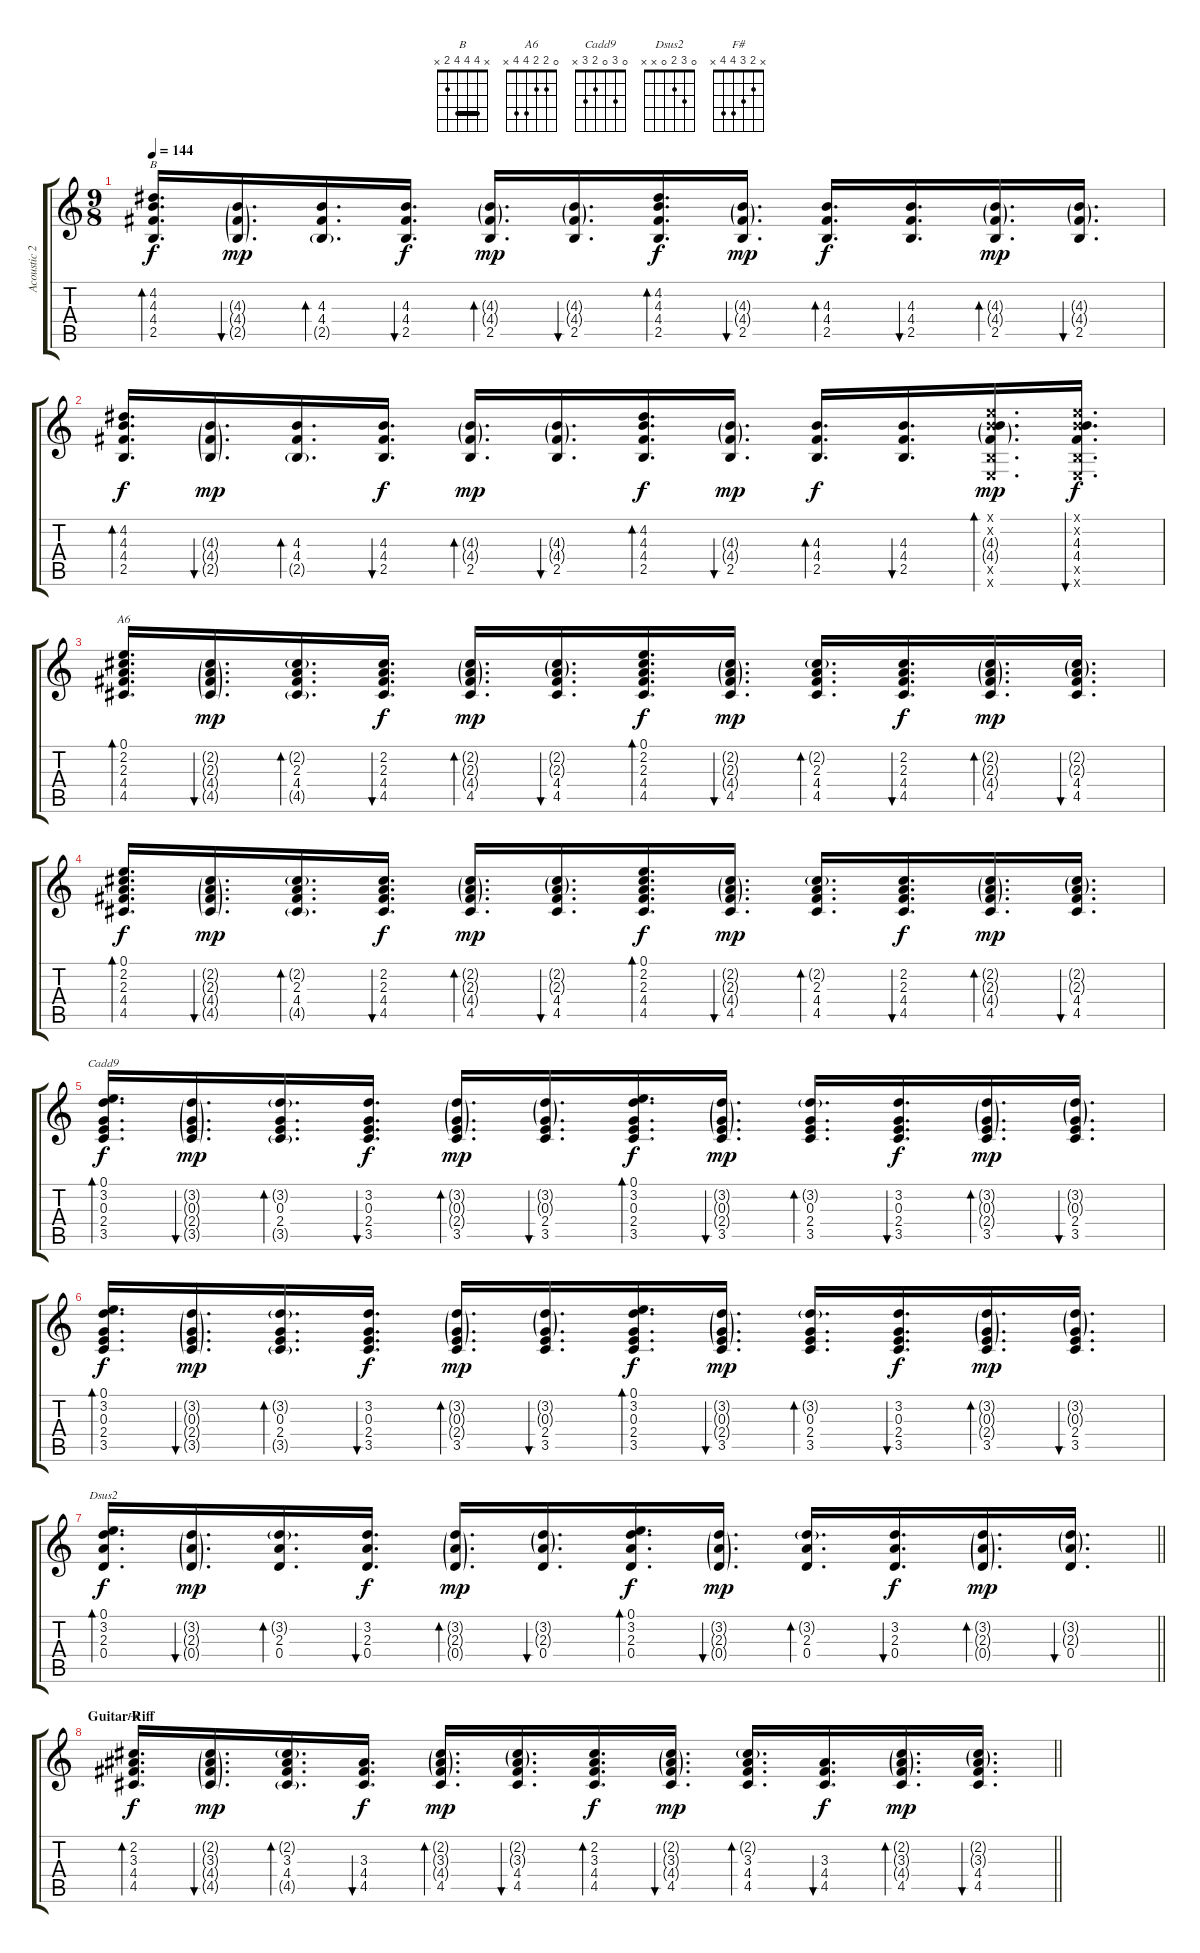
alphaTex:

\track ("Acoustic 2 (Dub) (MIDI!)" "Acoustic 2") {instrument acousticguitarsteel}
\staff {score tabs}
\tuning (E4 B3 G3 D3 A2 E2) {hide}
\chord ("B" x 4 4 4 2 x) {barre 4}
\chord ("A6" 0 2 2 4 4 x)
\chord ("Cadd9" 0 3 0 2 3 x)
\chord ("Dsus2" 0 3 2 0 x x)
\chord ("F#" x 2 3 4 4 x)
\ts (9 8)
\tempo 144
\clef g2
\ks c
(4.2 4.3 4.4 2.5).16{d bd 60 ch "B" dy f} (4.3{g} 4.4{g} 2.5{g}).16{d bu 60 dy mp} (4.3 4.4 2.5{g}).16{d bd 60} (4.3 4.4 2.5).16{d bu 60 dy f} (4.3{g} 4.4{g} 2.5).16{d bd 60 dy mp} (4.3{g} 4.4{g} 2.5).16{d bu 60} (4.2 4.3 4.4 2.5).16{d bd 60 dy f} (4.3{g} 4.4{g} 2.5).16{d bu 60 dy mp} (4.3 4.4 2.5).16{d bd 60 dy f} (4.3 4.4 2.5).16{d bu 60} (4.3{g} 4.4{g} 2.5).16{d bd 60 dy mp} (4.3{g} 4.4{g} 2.5).16{d bu 60} |
(4.2 4.3 4.4 2.5).16{d bd 60 dy f} (4.3{g} 4.4{g} 2.5{g}).16{d bu 60 dy mp} (4.3 4.4 2.5{g}).16{d bd 60} (4.3 4.4 2.5).16{d bu 60 dy f} (4.3{g} 4.4{g} 2.5).16{d bd 60 dy mp} (4.3{g} 4.4{g} 2.5).16{d bu 60} (4.2 4.3 4.4 2.5).16{d bd 60 dy f} (4.3{g} 4.4{g} 2.5).16{d bu 60 dy mp} (4.3 4.4 2.5).16{d bd 60 dy f} (4.3 4.4 2.5).16{d bu 60} (0.1{x} 0.2{x} 4.3{g} 4.4{g} 2.5{x} 0.6{x}).16{d bd 60 dy mp} (0.1{x} 0.2{x} 4.3 4.4 2.5{x} 0.6{x}).16{d bu 60 dy f} |
(0.1 2.2 2.3 4.4 4.5).16{d bd 60 ch "A6"} (2.2{g} 2.3{g} 4.4{g} 4.5{g}).16{d bu 60 dy mp} (2.2{g} 2.3 4.4 4.5{g}).16{d bd 60} (2.2 2.3 4.4 4.5).16{d bu 60 dy f} (2.2{g} 2.3{g} 4.4{g} 4.5).16{d bd 60 dy mp} (2.2{g} 2.3{g} 4.4 4.5).16{d bu 60} (0.1 2.2 2.3 4.4 4.5).16{d bd 60 dy f} (2.2{g} 2.3{g} 4.4{g} 4.5).16{d bu 60 dy mp} (2.2{g} 2.3 4.4 4.5).16{d bd 60} (2.2 2.3 4.4 4.5).16{d bu 60 dy f} (2.2{g} 2.3{g} 4.4{g} 4.5).16{d bd 60 dy mp} (2.2{g} 2.3{g} 4.4 4.5).16{d bu 60} |
(0.1 2.2 2.3 4.4 4.5).16{d bd 60 dy f} (2.2{g} 2.3{g} 4.4{g} 4.5{g}).16{d bu 60 dy mp} (2.2{g} 2.3 4.4 4.5{g}).16{d bd 60} (2.2 2.3 4.4 4.5).16{d bu 60 dy f} (2.2{g} 2.3{g} 4.4{g} 4.5).16{d bd 60 dy mp} (2.2{g} 2.3{g} 4.4 4.5).16{d bu 60} (0.1 2.2 2.3 4.4 4.5).16{d bd 60 dy f} (2.2{g} 2.3{g} 4.4{g} 4.5).16{d bu 60 dy mp} (2.2{g} 2.3 4.4 4.5).16{d bd 60} (2.2 2.3 4.4 4.5).16{d bu 60 dy f} (2.2{g} 2.3{g} 4.4{g} 4.5).16{d bd 60 dy mp} (2.2{g} 2.3{g} 4.4 4.5).16{d bu 60} |
(0.1 3.2 0.3 2.4 3.5).16{d bd 60 ch "Cadd9" dy f} (3.2{g} 0.3{g} 2.4{g} 3.5{g}).16{d bu 60 dy mp} (3.2{g} 0.3 2.4 3.5{g}).16{d bd 60} (3.2 0.3 2.4 3.5).16{d bu 60 dy f} (3.2{g} 0.3{g} 2.4{g} 3.5).16{d bd 60 dy mp} (3.2{g} 0.3{g} 2.4 3.5).16{d bu 60} (0.1 3.2 0.3 2.4 3.5).16{d bd 60 dy f} (3.2{g} 0.3{g} 2.4{g} 3.5).16{d bu 60 dy mp} (3.2{g} 0.3 2.4 3.5).16{d bd 60} (3.2 0.3 2.4 3.5).16{d bu 60 dy f} (3.2{g} 0.3{g} 2.4{g} 3.5).16{d bd 60 dy mp} (3.2{g} 0.3{g} 2.4 3.5).16{d bu 60} |
(0.1 3.2 0.3 2.4 3.5).16{d bd 60 dy f} (3.2{g} 0.3{g} 2.4{g} 3.5{g}).16{d bu 60 dy mp} (3.2{g} 0.3 2.4 3.5{g}).16{d bd 60} (3.2 0.3 2.4 3.5).16{d bu 60 dy f} (3.2{g} 0.3{g} 2.4{g} 3.5).16{d bd 60 dy mp} (3.2{g} 0.3{g} 2.4 3.5).16{d bu 60} (0.1 3.2 0.3 2.4 3.5).16{d bd 60 dy f} (3.2{g} 0.3{g} 2.4{g} 3.5).16{d bu 60 dy mp} (3.2{g} 0.3 2.4 3.5).16{d bd 60} (3.2 0.3 2.4 3.5).16{d bu 60 dy f} (3.2{g} 0.3{g} 2.4{g} 3.5).16{d bd 60 dy mp} (3.2{g} 0.3{g} 2.4 3.5).16{d bu 60} |
\barLineRight lightlight
(0.1 3.2 2.3 0.4).16{d bd 60 ch "Dsus2" dy f} (3.2{g} 2.3{g} 0.4{g}).16{d bu 60 dy mp} (3.2{g} 2.3 0.4).16{d bd 60} (3.2 2.3 0.4).16{d bu 60 dy f} (3.2{g} 2.3{g} 0.4{g}).16{d bd 60 dy mp} (3.2{g} 2.3{g} 0.4).16{d bu 60} (0.1 3.2 2.3 0.4).16{d bd 60 dy f} (3.2{g} 2.3{g} 0.4{g}).16{d bu 60 dy mp} (3.2{g} 2.3 0.4).16{d bd 60} (3.2 2.3 0.4).16{d bu 60 dy f} (3.2{g} 2.3{g} 0.4{g}).16{d bd 60 dy mp} (3.2{g} 2.3{g} 0.4).16{d bu 60} |
\section ("" "Guitar Riff")
\barLineRight lightlight
(2.2 3.3 4.4 4.5).16{d bd 60 ch "F#" dy f} (2.2{g} 3.3{g} 4.4{g} 4.5{g}).16{d bu 60 dy mp} (2.2{g} 3.3 4.4 4.5{g}).16{d bd 60} (3.3 4.4 4.5).16{d bu 60 dy f} (2.2{g} 3.3{g} 4.4{g} 4.5).16{d bd 60 dy mp} (2.2{g} 3.3{g} 4.4 4.5).16{d bu 60} (2.2 3.3 4.4 4.5).16{d bd 60 dy f} (2.2{g} 3.3{g} 4.4{g} 4.5).16{d bu 60 dy mp} (2.2{g} 3.3 4.4 4.5).16{d bd 60} (3.3 4.4 4.5).16{d bu 60 dy f} (2.2{g} 3.3{g} 4.4{g} 4.5).16{d bd 60 dy mp} (2.2{g} 3.3{g} 4.4 4.5).16{d bu 60}
